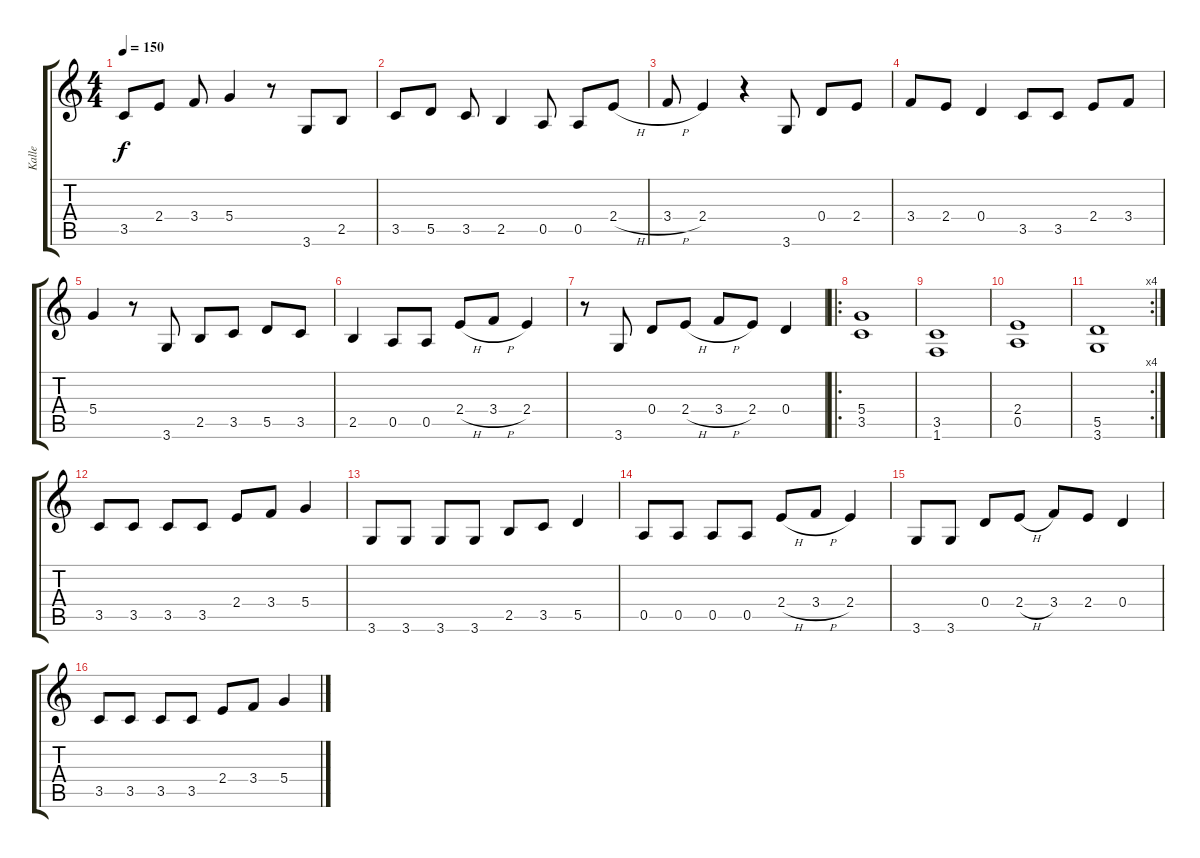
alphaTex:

\track ("Kalle" "Kalle") {instrument electricguitarclean}
\staff {score tabs}
\tuning (E4 B3 G3 D3 A2 E2) {hide}
\ts (4 4)
\tempo 150
\clef g2
\ks c
3.5.8{dy f instrument electricguitarclean} 2.4.8 3.4.8 5.4.4 r.8 3.6.8 2.5.8 |
3.5.8 5.5.8 3.5.8 2.5.4 0.5.8 0.5.8 2.4{h}.8 |
3.4{h}.8 2.4.4 r.4 3.6.8 0.4.8 2.4.8 |
3.4.8 2.4.8 0.4.4 3.5.8 3.5.8 2.4.8 3.4.8 |
5.4.4 r.8 3.6.8 2.5.8 3.5.8 5.5.8 3.5.8 |
2.5.4 0.5.8 0.5.8 2.4{h}.8 3.4{h}.8 2.4.4 |
r.8 3.6.8 0.4.8 2.4{h}.8 3.4{h}.8 2.4.8 0.4.4 |
\ro
(5.4 3.5).1{instrument distortionguitar} |
(3.5 1.6).1 |
(2.4 0.5).1 |
\rc 4
(5.5 3.6).1 |
3.5.8{instrument electricguitarmuted} 3.5.8 3.5.8 3.5.8 2.4.8{instrument distortionguitar} 3.4.8 5.4.4 |
3.6.8{instrument electricguitarmuted} 3.6.8 3.6.8 3.6.8 2.5.8{instrument distortionguitar} 3.5.8 5.5.4 |
0.5.8{instrument electricguitarmuted} 0.5.8 0.5.8 0.5.8 2.4{h}.8{instrument distortionguitar} 3.4{h}.8 2.4.4 |
3.6.8{instrument electricguitarmuted} 3.6.8 0.4.8{instrument distortionguitar} 2.4{h}.8 3.4.8 2.4.8 0.4.4 |
3.5.8{instrument electricguitarmuted} 3.5.8 3.5.8 3.5.8 2.4.8{instrument distortionguitar} 3.4.8 5.4.4
